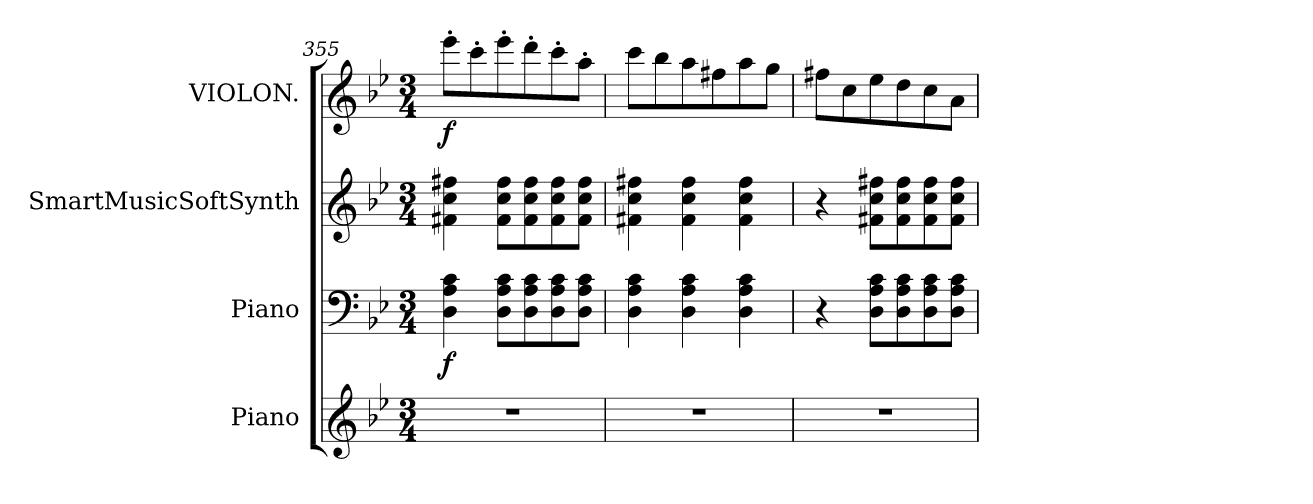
**kern	**kern	**dynam	**kern	**kern	**dynam
*part4	*part3	*part3	*part2	*part1	*part1
*staff4	*staff3	*staff3	*staff2	*staff1	*staff1
*I"Piano	*I"Piano	*	*I"SmartMusicSoftSynth	*I"VIOLON.	*
*I'P.	*	*	*	*	*
!!LO:PB:g=z
*clefG2	*clefF4	*	*clefG2	*clefG2	*
*k[b-e-]	*k[b-e-]	*	*k[b-e-]	*k[b-e-]	*
*M3/4	*M3/4	*	*M3/4	*M3/4	*
=355	=355	=355	=355	=355	=355
2.r	4D\ 4A\ 4c\	f	4f#X\ 4cc\ 4ff#X\	8eee-'\L	f
.	.	.	.	8ccc'\	.
.	8D\ 8A\ 8c\L	.	8f#\ 8cc\ 8ff#\L	8eee-'\	.
.	8D\ 8A\ 8c\	.	8f#\ 8cc\ 8ff#\	8ddd'\	.
.	8D\ 8A\ 8c\	.	8f#\ 8cc\ 8ff#\	8ccc'\	.
.	8D\ 8A\ 8c\J	.	8f#\ 8cc\ 8ff#\J	8aa'\J	.
=356	=356	=356	=356	=356	=356
2.r	4D\ 4A\ 4c\	.	4f#X\ 4cc\ 4ff#X\	8ccc\L	.
.	.	.	.	8bb-\	.
.	4D\ 4A\ 4c\	.	4f#\ 4cc\ 4ff#\	8aa\	.
.	.	.	.	8ff#X\	.
.	4D\ 4A\ 4c\	.	4f#\ 4cc\ 4ff#\	8aa\	.
.	.	.	.	8gg\J	.
=357	=357	=357	=357	=357	=357
2.r	4r	.	4r	8ff#X\L	.
.	.	.	.	8cc\	.
.	8D\ 8A\ 8c\L	.	8f#X\ 8cc\ 8ff#X\L	8ee-\	.
.	8D\ 8A\ 8c\	.	8f#\ 8cc\ 8ff#\	8dd\	.
.	8D\ 8A\ 8c\	.	8f#\ 8cc\ 8ff#\	8cc\	.
.	8D\ 8A\ 8c\J	.	8f#\ 8cc\ 8ff#\J	8a\J	.
=	=	=	=	=	=
*-	*-	*-	*-	*-	*-
